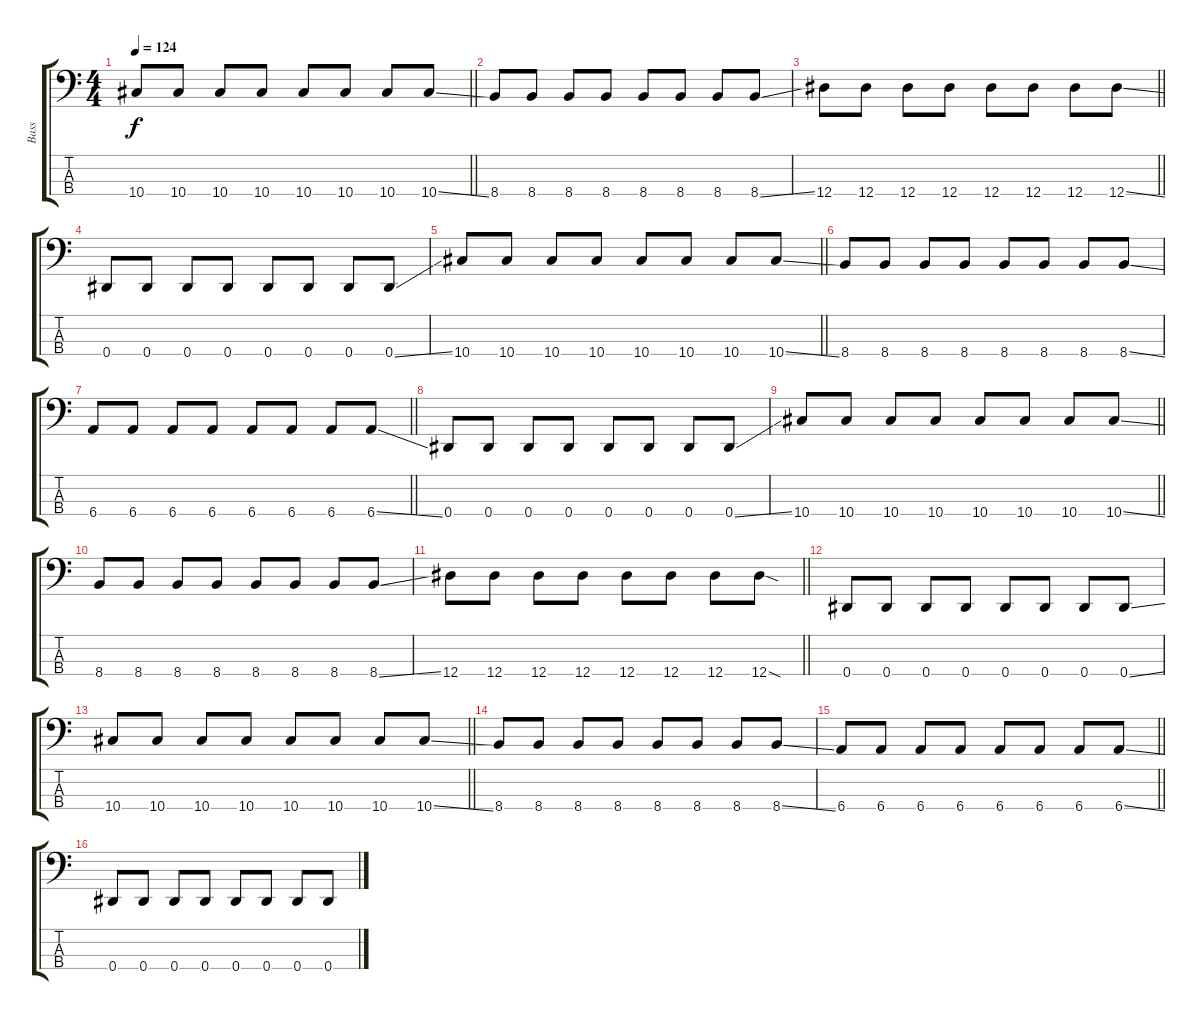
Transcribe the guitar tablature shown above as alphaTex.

\track ("Bass" "Bass") {instrument electricbasspick}
\staff {score tabs}
\tuning (Gb2 Db2 Ab1 Eb1) {hide}
\ts (4 4)
\tempo 124
\clef f4
\barLineRight lightlight
\ks c
10.4.8{dy f} 10.4.8 10.4.8 10.4.8 10.4.8 10.4.8 10.4.8 10.4{ss}.8 |
8.4.8 8.4.8 8.4.8 8.4.8 8.4.8 8.4.8 8.4.8 8.4{ss}.8 |
\barLineRight lightlight
12.4.8 12.4.8 12.4.8 12.4.8 12.4.8 12.4.8 12.4.8 12.4{ss}.8 |
0.4.8 0.4.8 0.4.8 0.4.8 0.4.8 0.4.8 0.4.8 0.4{ss}.8 |
\barLineRight lightlight
10.4.8 10.4.8 10.4.8 10.4.8 10.4.8 10.4.8 10.4.8 10.4{ss}.8 |
8.4.8 8.4.8 8.4.8 8.4.8 8.4.8 8.4.8 8.4.8 8.4{ss}.8 |
\barLineRight lightlight
6.4.8 6.4.8 6.4.8 6.4.8 6.4.8 6.4.8 6.4.8 6.4{ss}.8 |
0.4.8 0.4.8 0.4.8 0.4.8 0.4.8 0.4.8 0.4.8 0.4{ss}.8 |
\barLineRight lightlight
10.4.8 10.4.8 10.4.8 10.4.8 10.4.8 10.4.8 10.4.8 10.4{ss}.8 |
8.4.8 8.4.8 8.4.8 8.4.8 8.4.8 8.4.8 8.4.8 8.4{ss}.8 |
\barLineRight lightlight
12.4.8 12.4.8 12.4.8 12.4.8 12.4.8 12.4.8 12.4.8 12.4{sod}.8 |
0.4.8 0.4.8 0.4.8 0.4.8 0.4.8 0.4.8 0.4.8 0.4{ss}.8 |
\barLineRight lightlight
10.4.8 10.4.8 10.4.8 10.4.8 10.4.8 10.4.8 10.4.8 10.4{ss}.8 |
8.4.8 8.4.8 8.4.8 8.4.8 8.4.8 8.4.8 8.4.8 8.4{ss}.8 |
\barLineRight lightlight
6.4.8 6.4.8 6.4.8 6.4.8 6.4.8 6.4.8 6.4.8 6.4{ss}.8 |
0.4.8 0.4.8 0.4.8 0.4.8 0.4.8 0.4.8 0.4.8 0.4{ss}.8
